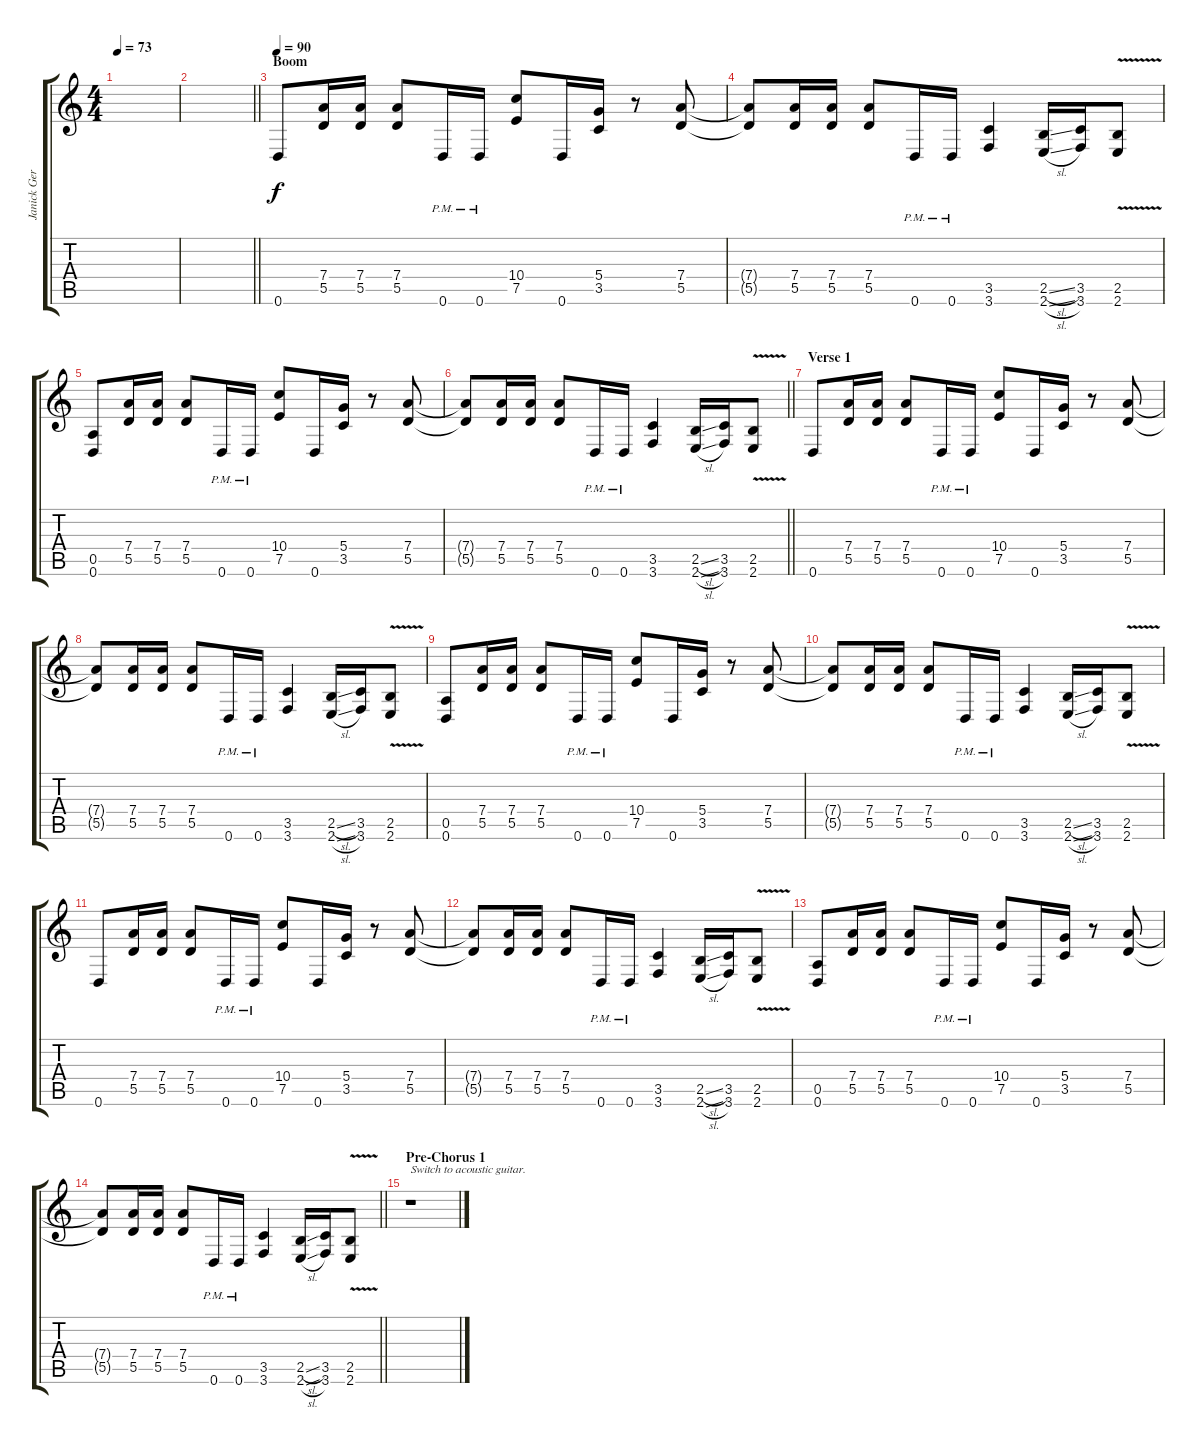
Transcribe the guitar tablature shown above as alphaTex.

\track ("Janick Gers" "Janick Ger") {instrument distortionguitar}
\staff {score tabs}
\tuning (E4 B3 G3 D3 A2 D2) {hide}
\ts (4 4)
\tempo 73
\clef g2
\ks c
|
\barLineRight lightlight
|
\section ("" "Boom")
\tempo 90
0.6.8 (7.4 5.5).16 (7.4 5.5).16 (7.4 5.5).8 0.6{pm}.16 0.6{pm}.16 (10.4 7.5).8 0.6.16 (5.4 3.5).16 r.8 (7.4 5.5).8 |
(7.4{t} 5.5{t}).8 (7.4 5.5).16 (7.4 5.5).16 (7.4 5.5).8 0.6{pm}.16 0.6{pm}.16 (3.5 3.6).4 (2.5{sl} 2.6{sl}).16 (3.5 3.6).16 (2.5{v} 2.6{v}).8 |
(0.5 0.6).8 (7.4 5.5).16 (7.4 5.5).16 (7.4 5.5).8 0.6{pm}.16 0.6{pm}.16 (10.4 7.5).8 0.6.16 (5.4 3.5).16 r.8 (7.4 5.5).8 |
\barLineRight lightlight
(7.4{t} 5.5{t}).8 (7.4 5.5).16 (7.4 5.5).16 (7.4 5.5).8 0.6{pm}.16 0.6{pm}.16 (3.5 3.6).4 (2.5{sl} 2.6{sl}).16 (3.5 3.6).16 (2.5{v} 2.6{v}).8 |
\section ("" "Verse 1")
0.6.8 (7.4 5.5).16 (7.4 5.5).16 (7.4 5.5).8 0.6{pm}.16 0.6{pm}.16 (10.4 7.5).8 0.6.16 (5.4 3.5).16 r.8 (7.4 5.5).8 |
(7.4{t} 5.5{t}).8 (7.4 5.5).16 (7.4 5.5).16 (7.4 5.5).8 0.6{pm}.16 0.6{pm}.16 (3.5 3.6).4 (2.5{sl} 2.6{sl}).16 (3.5 3.6).16 (2.5{v} 2.6{v}).8 |
(0.5 0.6).8 (7.4 5.5).16 (7.4 5.5).16 (7.4 5.5).8 0.6{pm}.16 0.6{pm}.16 (10.4 7.5).8 0.6.16 (5.4 3.5).16 r.8 (7.4 5.5).8 |
(7.4{t} 5.5{t}).8 (7.4 5.5).16 (7.4 5.5).16 (7.4 5.5).8 0.6{pm}.16 0.6{pm}.16 (3.5 3.6).4 (2.5{sl} 2.6{sl}).16 (3.5 3.6).16 (2.5{v} 2.6{v}).8 |
0.6.8 (7.4 5.5).16 (7.4 5.5).16 (7.4 5.5).8 0.6{pm}.16 0.6{pm}.16 (10.4 7.5).8 0.6.16 (5.4 3.5).16 r.8 (7.4 5.5).8 |
(7.4{t} 5.5{t}).8 (7.4 5.5).16 (7.4 5.5).16 (7.4 5.5).8 0.6{pm}.16 0.6{pm}.16 (3.5 3.6).4 (2.5{sl} 2.6{sl}).16 (3.5 3.6).16 (2.5{v} 2.6{v}).8 |
(0.5 0.6).8 (7.4 5.5).16 (7.4 5.5).16 (7.4 5.5).8 0.6{pm}.16 0.6{pm}.16 (10.4 7.5).8 0.6.16 (5.4 3.5).16 r.8 (7.4 5.5).8 |
\barLineRight lightlight
(7.4{t} 5.5{t}).8 (7.4 5.5).16 (7.4 5.5).16 (7.4 5.5).8 0.6{pm}.16 0.6{pm}.16 (3.5 3.6).4 (2.5{sl} 2.6{sl}).16 (3.5 3.6).16 (2.5{v} 2.6{v}).8 |
\section ("" "Pre-Chorus 1")
r.1{txt "Switch to acoustic guitar."}
